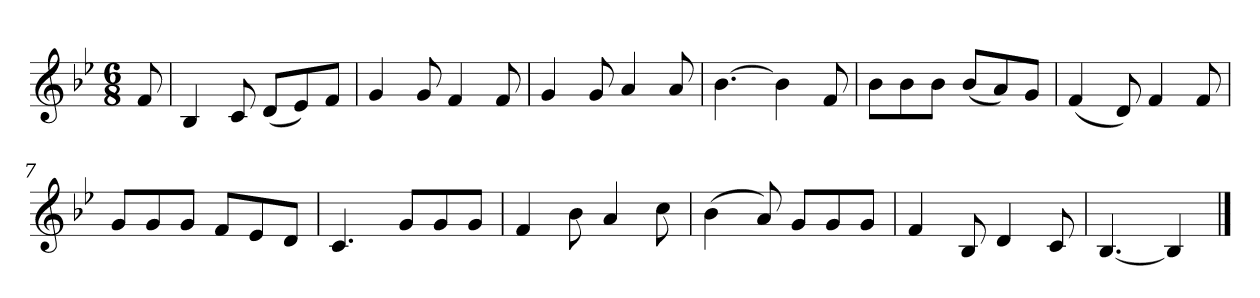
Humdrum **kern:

**kern
*part1
*staff1
*k[b-e-]
*M6/8
*MM120
=
8f
=1
4B-
8c
(8dL
8e-)
8fJ
=2
4g
8g
4f
8f
=3
4g
8g
4a
8a
=4
[4.b-
4b-]
8f
=5
8b-L
8b-
8b-J
(8b-L
8a)
8gJ
=6
(4f
8d)
4f
8f
=7
8gL
8g
8gJ
8fL
8e-
8dJ
=8
4.c
8gL
8g
8gJ
=9
4f
8b-
4a
8cc
=10
(4b-
8a)
8gL
8g
8gJ
=11
4f
8B-
4d
8c
=12
[4.B-
4B-]
==
*-
